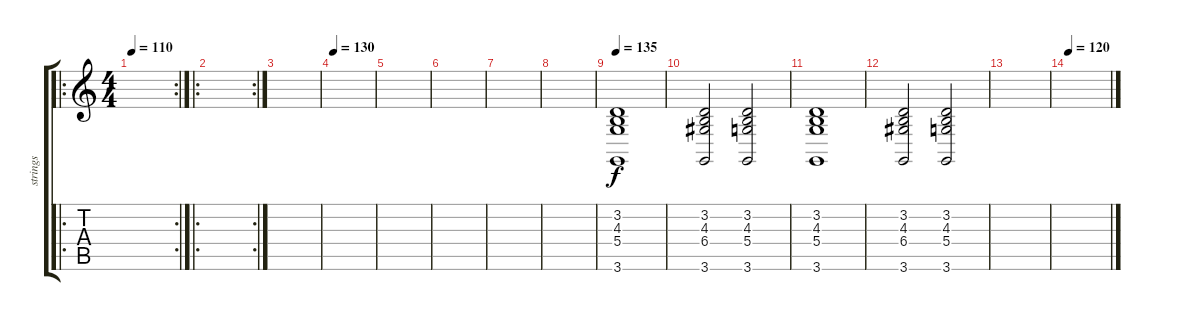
\track ("strings" "strings") {instrument stringensemble1}
\staff {score tabs}
\tuning (E4 B3 G3 D3 A2 E2) {hide}
\ro
\rc 2
\ts (4 4)
\tempo 110
\clef g2
\ks c
|
\ro
\rc 2
|
|
\tempo 130
|
|
|
|
|
\tempo 135
(3.2 4.3 5.4 3.6).1 |
(3.2 4.3 6.4 3.6).2 (3.2 4.3 5.4 3.6).2 |
(3.2 4.3 5.4 3.6).1 |
(3.2 4.3 6.4 3.6).2 (3.2 4.3 5.4 3.6).2 |
|
\tempo 120
